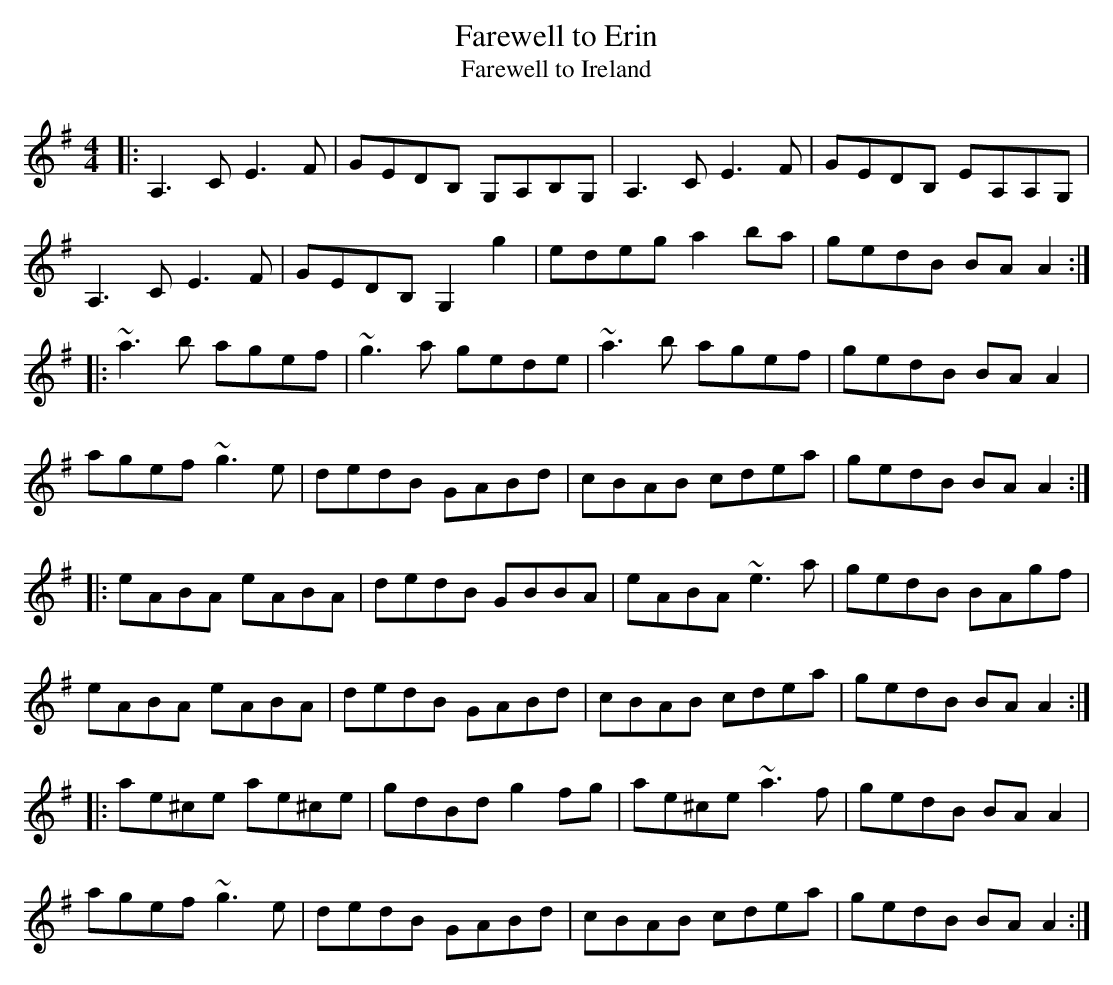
X:1
T:Farewell to Erin
T:Farewell to Ireland
M:4/4
L:1/8
K:Ador
|:A,3C E3F|GEDB, G,A,B,G,|A,3C E3F|GEDB, EA,A,G,|
A,3C E3F|GEDB, G,2g2|edeg a2ba|gedB BAA2:|
|:~a3b agef|~g3a gede|~a3b agef|gedB BAA2|
agef ~g3e|dedB GABd|cBAB cdea|gedB BAA2:|
|:eABA eABA|dedB GBBA|eABA ~e3a|gedB BAgf|
eABA eABA|dedB GABd|cBAB cdea|gedB BAA2:|
|:ae^ce ae^ce|gdBd g2fg|ae^ce ~a3f|gedB BAA2|
agef ~g3e|dedB GABd|cBAB cdea|gedB BAA2:|
